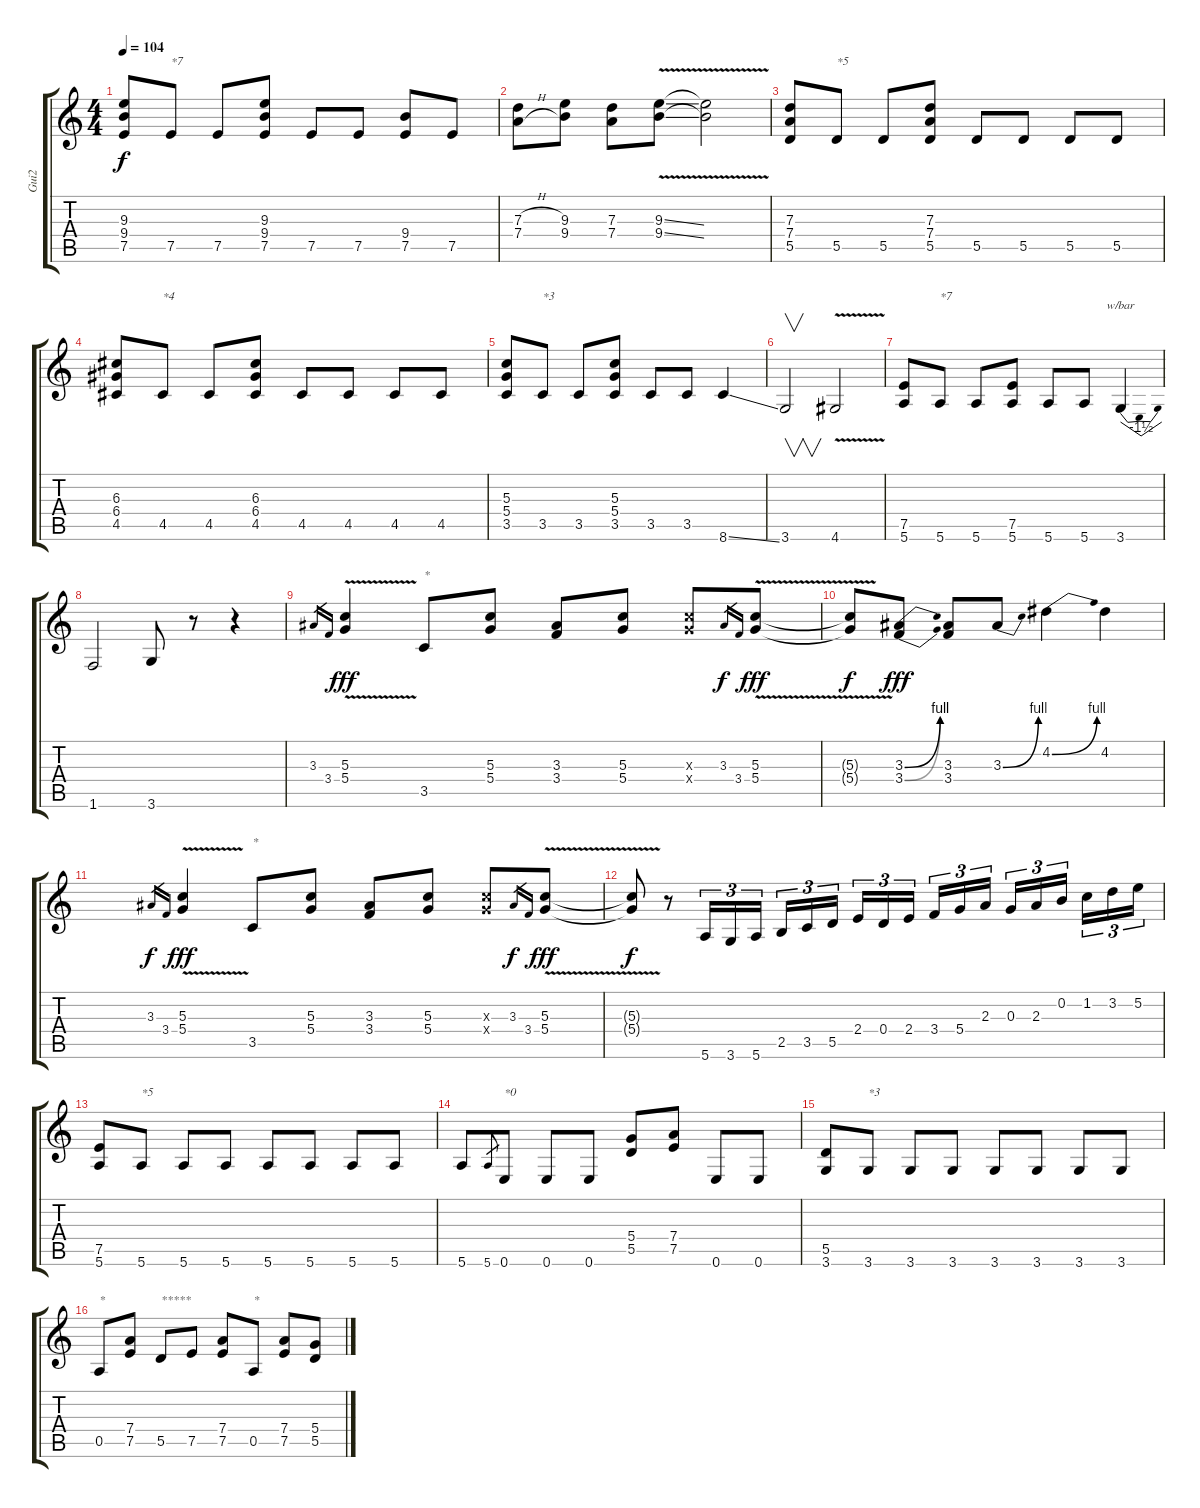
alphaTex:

\track ("Gui2" "Gui2") {instrument distortionguitar}
\staff {score tabs}
\tuning (E4 B3 G3 D3 A2 E2) {hide}
\ts (4 4)
\tempo 104
\clef g2
\ks c
(9.3 9.4 7.5).8{dy f} 7.5.8{txt "*7"} 7.5.8 (9.3 9.4 7.5).8 7.5.8 7.5.8 (9.4 7.5).8 7.5.8 |
(7.3{h} 7.4{h}).8 (9.3 9.4).8 (7.3 7.4).8 (9.3{v ss} 9.4{v ss}).8 (9.3{t} 9.4{t}).2 |
(7.3 7.4 5.5).8 5.5.8{txt "*5"} 5.5.8 (7.3 7.4 5.5).8 5.5.8 5.5.8 5.5.8 5.5.8 |
(6.3 6.4 4.5).8 4.5.8{txt "*4"} 4.5.8 (6.3 6.4 4.5).8 4.5.8 4.5.8 4.5.8 4.5.8 |
(5.3 5.4 3.5).8 3.5.8{txt "*3"} 3.5.8 (5.3 5.4 3.5).8 3.5.8 3.5.8 8.6{ss}.4 |
3.6.2{v} 4.6{v}.2 |
(7.5 5.6).8 5.6.8{txt "*7"} 5.6.8 (7.5 5.6).8 5.6.8 5.6.8 3.6.4{tbe (dip default 0 0 30 -6 60 0)} |
1.6.2 3.6.8 r.8 r.4 |
3.3.16{gr} 3.4.16{gr} (5.3{v} 5.4{v}).4{dy fff} 3.5.8{txt "*"} (5.3 5.4).8 (3.3 3.4).8 (5.3 5.4).8 (5.3{x} 5.4{x}).8 3.3.16{gr dy f} 3.4.16{gr} (5.3{v} 5.4{v}).8{dy fff} |
(5.3{t} 5.4{t}).8{dy f} (3.3{be (bend 0 0 60 4)} 3.4{be (bend 0 0 60 4)}).8{dy fff} (3.3 3.4).8 3.3{be (bend 0 0 60 4)}.8 4.2{be (bend 0 0 60 4)}.4 4.2.4 |
3.3.16{gr dy f} 3.4.16{gr} (5.3{v} 5.4{v}).4{dy fff} 3.5.8{txt "*"} (5.3 5.4).8 (3.3 3.4).8 (5.3 5.4).8 (5.3{x} 5.4{x}).8 3.3.16{gr dy f} 3.4.16{gr} (5.3{v} 5.4{v}).8{dy fff} |
(5.3{t} 5.4{t}).8{dy f} r.8 5.6.16{tu (3 2)} 3.6.16{tu (3 2)} 5.6.16{tu (3 2)} 2.5.16{tu (3 2)} 3.5.16{tu (3 2)} 5.5.16{tu (3 2)} 2.4.16{tu (3 2)} 0.4.16{tu (3 2)} 2.4.16{tu (3 2)} 3.4.16{tu (3 2)} 5.4.16{tu (3 2)} 2.3.16{tu (3 2)} 0.3.16{tu (3 2)} 2.3.16{tu (3 2)} 0.2.16{tu (3 2)} 1.2.16{tu (3 2)} 3.2.16{tu (3 2)} 5.2.16{tu (3 2)} |
(7.5 5.6).8 5.6.8{txt "*5"} 5.6.8 5.6.8 5.6.8 5.6.8 5.6.8 5.6.8 |
5.6.8 5.6.8{gr} 0.6.8{txt "*0"} 0.6.8 0.6.8 (5.4 5.5).8 (7.4 7.5).8 0.6.8 0.6.8 |
(5.5 3.6).8 3.6.8{txt "*3"} 3.6.8 3.6.8 3.6.8 3.6.8 3.6.8 3.6.8 |
0.5.8{txt "*"} (7.4 7.5).8 5.5.8{txt "*****"} 7.5.8 (7.4 7.5).8 0.5.8{txt "*"} (7.4 7.5).8 (5.4 5.5).8
